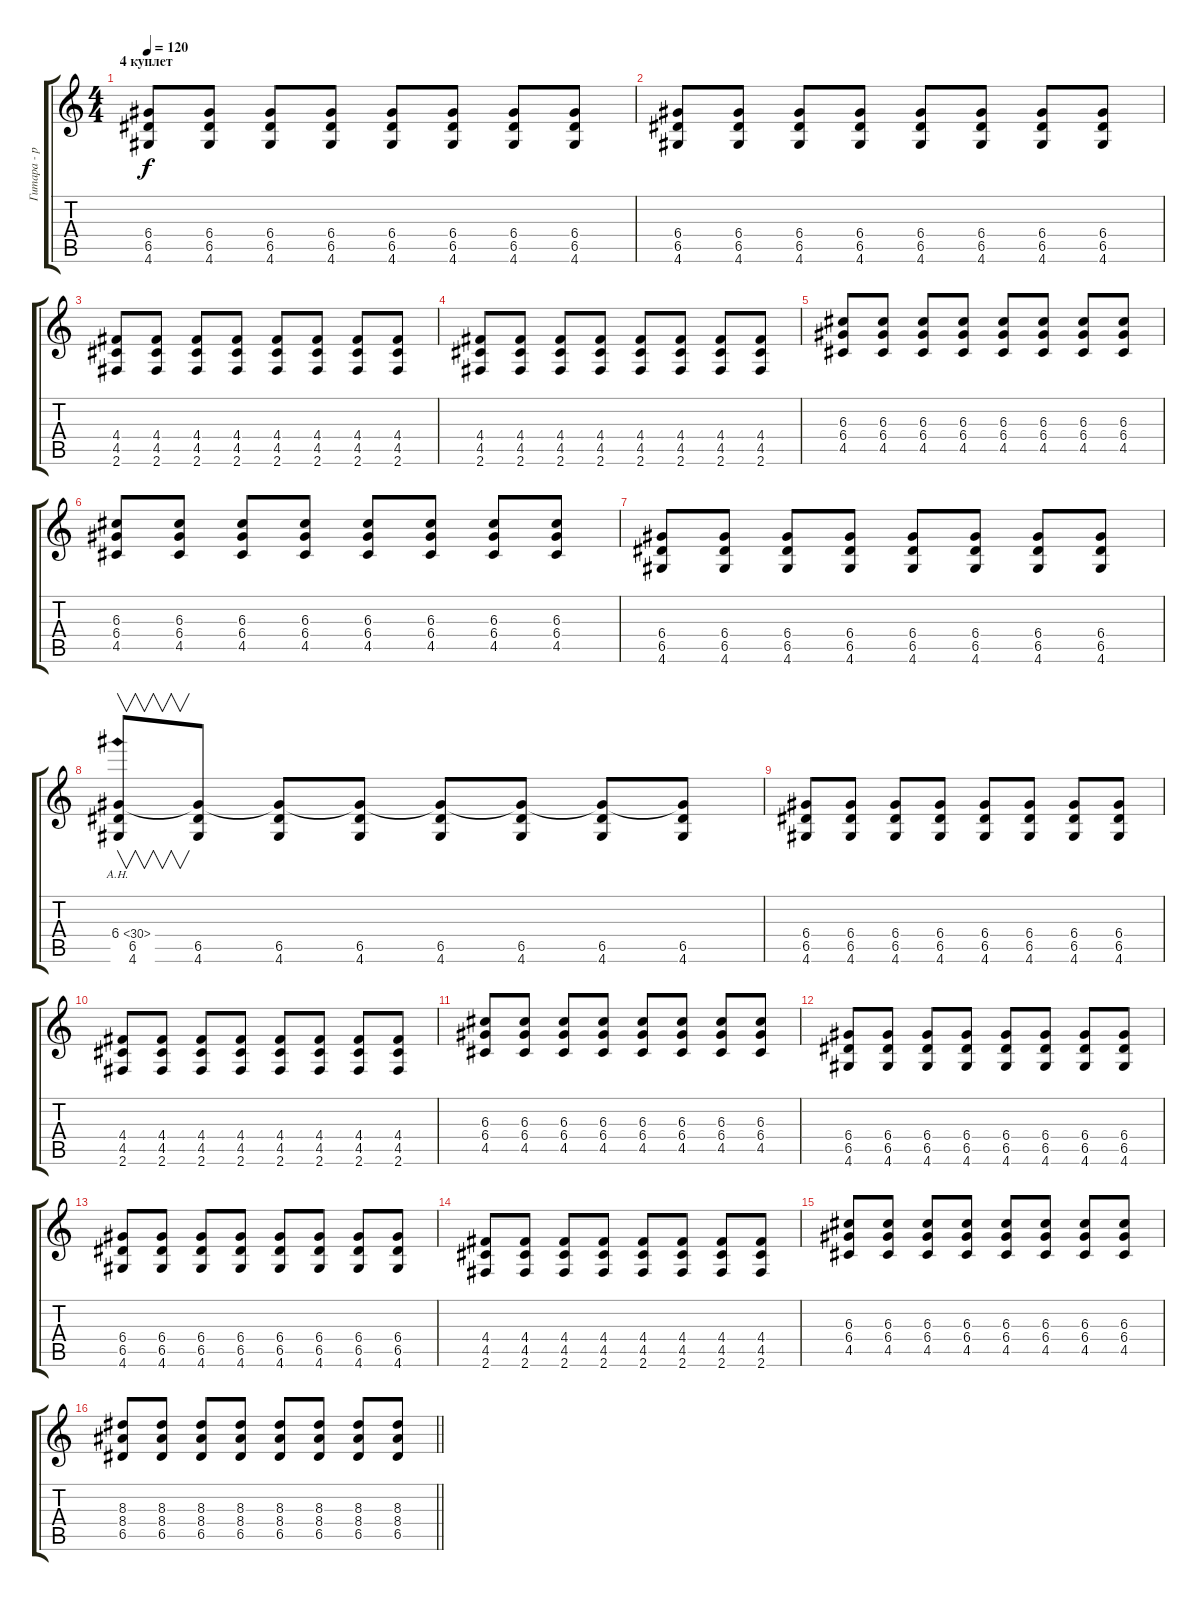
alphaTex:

\track ("Гитара - ритм" "Гитара - р") {instrument distortionguitar}
\staff {score tabs}
\tuning (E4 B3 G3 D3 A2 E2) {hide}
\ts (4 4)
\section ("" "4 куплет")
\tempo 120
\clef g2
\ks c
(6.4 6.5 4.6).8{dy f} (6.4 6.5 4.6).8 (6.4 6.5 4.6).8 (6.4 6.5 4.6).8 (6.4 6.5 4.6).8 (6.4 6.5 4.6).8 (6.4 6.5 4.6).8 (6.4 6.5 4.6).8 |
(6.4 6.5 4.6).8 (6.4 6.5 4.6).8 (6.4 6.5 4.6).8 (6.4 6.5 4.6).8 (6.4 6.5 4.6).8 (6.4 6.5 4.6).8 (6.4 6.5 4.6).8 (6.4 6.5 4.6).8 |
(4.4 4.5 2.6).8 (4.4 4.5 2.6).8 (4.4 4.5 2.6).8 (4.4 4.5 2.6).8 (4.4 4.5 2.6).8 (4.4 4.5 2.6).8 (4.4 4.5 2.6).8 (4.4 4.5 2.6).8 |
(4.4 4.5 2.6).8 (4.4 4.5 2.6).8 (4.4 4.5 2.6).8 (4.4 4.5 2.6).8 (4.4 4.5 2.6).8 (4.4 4.5 2.6).8 (4.4 4.5 2.6).8 (4.4 4.5 2.6).8 |
(6.3 6.4 4.5).8 (6.3 6.4 4.5).8 (6.3 6.4 4.5).8 (6.3 6.4 4.5).8 (6.3 6.4 4.5).8 (6.3 6.4 4.5).8 (6.3 6.4 4.5).8 (6.3 6.4 4.5).8 |
(6.3 6.4 4.5).8 (6.3 6.4 4.5).8 (6.3 6.4 4.5).8 (6.3 6.4 4.5).8 (6.3 6.4 4.5).8 (6.3 6.4 4.5).8 (6.3 6.4 4.5).8 (6.3 6.4 4.5).8 |
(6.4 6.5 4.6).8 (6.4 6.5 4.6).8 (6.4 6.5 4.6).8 (6.4 6.5 4.6).8 (6.4 6.5 4.6).8 (6.4 6.5 4.6).8 (6.4 6.5 4.6).8 (6.4 6.5 4.6).8 |
(6.4{ah 24} 6.5 4.6).8{v} (6.4{t} 6.5 4.6).8 (6.4{t} 6.5 4.6).8 (6.4{t} 6.5 4.6).8 (6.4{t} 6.5 4.6).8 (6.4{t} 6.5 4.6).8 (6.4{t} 6.5 4.6).8 (6.4{t} 6.5 4.6).8 |
(6.4 6.5 4.6).8 (6.4 6.5 4.6).8 (6.4 6.5 4.6).8 (6.4 6.5 4.6).8 (6.4 6.5 4.6).8 (6.4 6.5 4.6).8 (6.4 6.5 4.6).8 (6.4 6.5 4.6).8 |
(4.4 4.5 2.6).8 (4.4 4.5 2.6).8 (4.4 4.5 2.6).8 (4.4 4.5 2.6).8 (4.4 4.5 2.6).8 (4.4 4.5 2.6).8 (4.4 4.5 2.6).8 (4.4 4.5 2.6).8 |
(6.3 6.4 4.5).8 (6.3 6.4 4.5).8 (6.3 6.4 4.5).8 (6.3 6.4 4.5).8 (6.3 6.4 4.5).8 (6.3 6.4 4.5).8 (6.3 6.4 4.5).8 (6.3 6.4 4.5).8 |
(6.4 6.5 4.6).8 (6.4 6.5 4.6).8 (6.4 6.5 4.6).8 (6.4 6.5 4.6).8 (6.4 6.5 4.6).8 (6.4 6.5 4.6).8 (6.4 6.5 4.6).8 (6.4 6.5 4.6).8 |
(6.4 6.5 4.6).8 (6.4 6.5 4.6).8 (6.4 6.5 4.6).8 (6.4 6.5 4.6).8 (6.4 6.5 4.6).8 (6.4 6.5 4.6).8 (6.4 6.5 4.6).8 (6.4 6.5 4.6).8 |
(4.4 4.5 2.6).8 (4.4 4.5 2.6).8 (4.4 4.5 2.6).8 (4.4 4.5 2.6).8 (4.4 4.5 2.6).8 (4.4 4.5 2.6).8 (4.4 4.5 2.6).8 (4.4 4.5 2.6).8 |
(6.3 6.4 4.5).8 (6.3 6.4 4.5).8 (6.3 6.4 4.5).8 (6.3 6.4 4.5).8 (6.3 6.4 4.5).8 (6.3 6.4 4.5).8 (6.3 6.4 4.5).8 (6.3 6.4 4.5).8 |
\barLineRight lightlight
(8.3 8.4 6.5).8 (8.3 8.4 6.5).8 (8.3 8.4 6.5).8 (8.3 8.4 6.5).8 (8.3 8.4 6.5).8 (8.3 8.4 6.5).8 (8.3 8.4 6.5).8 (8.3 8.4 6.5).8
